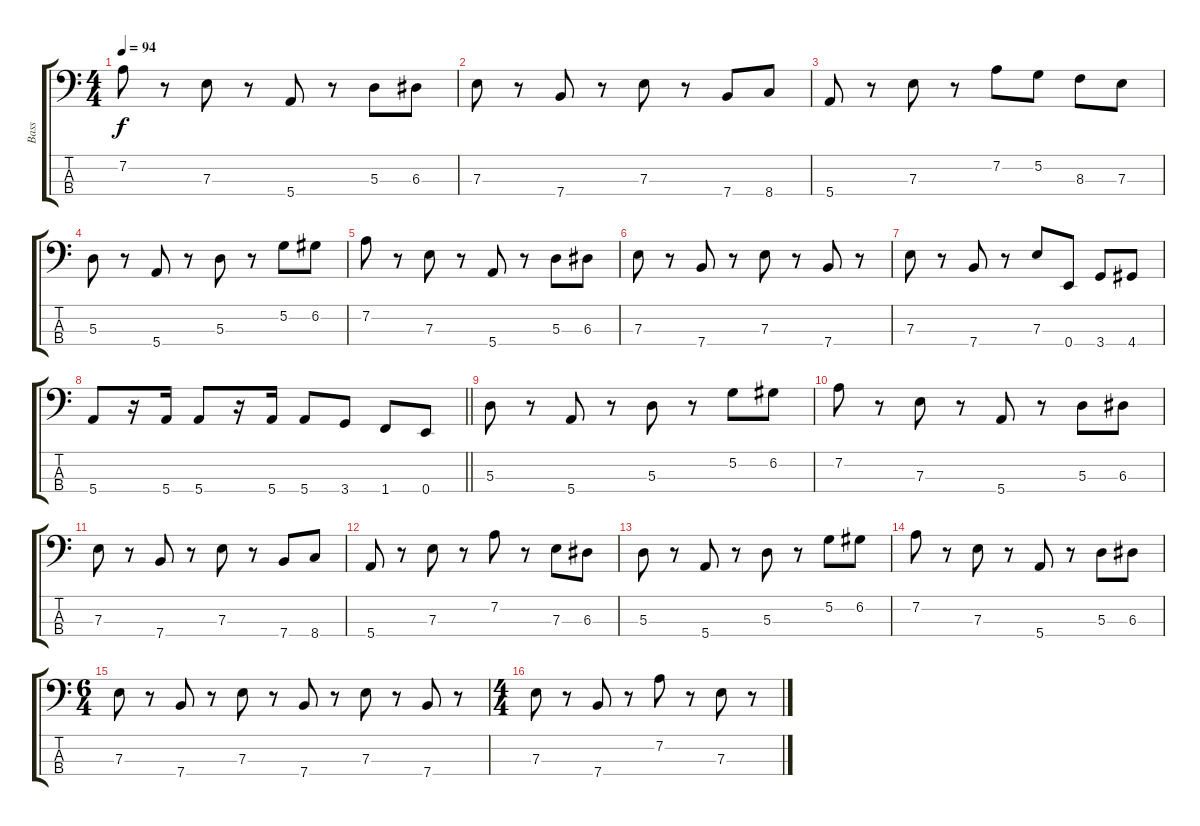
\track ("Bass" "Bass") {instrument fretlessbass}
\staff {score tabs}
\tuning (G2 D2 A1 E1) {hide}
\ts (4 4)
\tempo 94
\clef f4
\ks c
7.2.8{dy f} r.8 7.3.8 r.8 5.4.8 r.8 5.3.8 6.3.8 |
7.3.8 r.8 7.4.8 r.8 7.3.8 r.8 7.4.8 8.4.8 |
5.4.8 r.8 7.3.8 r.8 7.2.8 5.2.8 8.3.8 7.3.8 |
5.3.8 r.8 5.4.8 r.8 5.3.8 r.8 5.2.8 6.2.8 |
7.2.8 r.8 7.3.8 r.8 5.4.8 r.8 5.3.8 6.3.8 |
7.3.8 r.8 7.4.8 r.8 7.3.8 r.8 7.4.8 r.8 |
7.3.8 r.8 7.4.8 r.8 7.3.8 0.4.8 3.4.8 4.4.8 |
\barLineRight lightlight
5.4.8 r.16 5.4.16 5.4.8 r.16 5.4.16 5.4.8 3.4.8 1.4.8 0.4.8 |
5.3.8 r.8 5.4.8 r.8 5.3.8 r.8 5.2.8 6.2.8 |
7.2.8 r.8 7.3.8 r.8 5.4.8 r.8 5.3.8 6.3.8 |
7.3.8 r.8 7.4.8 r.8 7.3.8 r.8 7.4.8 8.4.8 |
5.4.8 r.8 7.3.8 r.8 7.2.8 r.8 7.3.8 6.3.8 |
5.3.8 r.8 5.4.8 r.8 5.3.8 r.8 5.2.8 6.2.8 |
7.2.8 r.8 7.3.8 r.8 5.4.8 r.8 5.3.8 6.3.8 |
\ts (6 4)
7.3.8 r.8 7.4.8 r.8 7.3.8 r.8 7.4.8 r.8 7.3.8 r.8 7.4.8 r.8 |
\ts (4 4)
7.3.8 r.8 7.4.8 r.8 7.2.8 r.8 7.3.8 r.8
